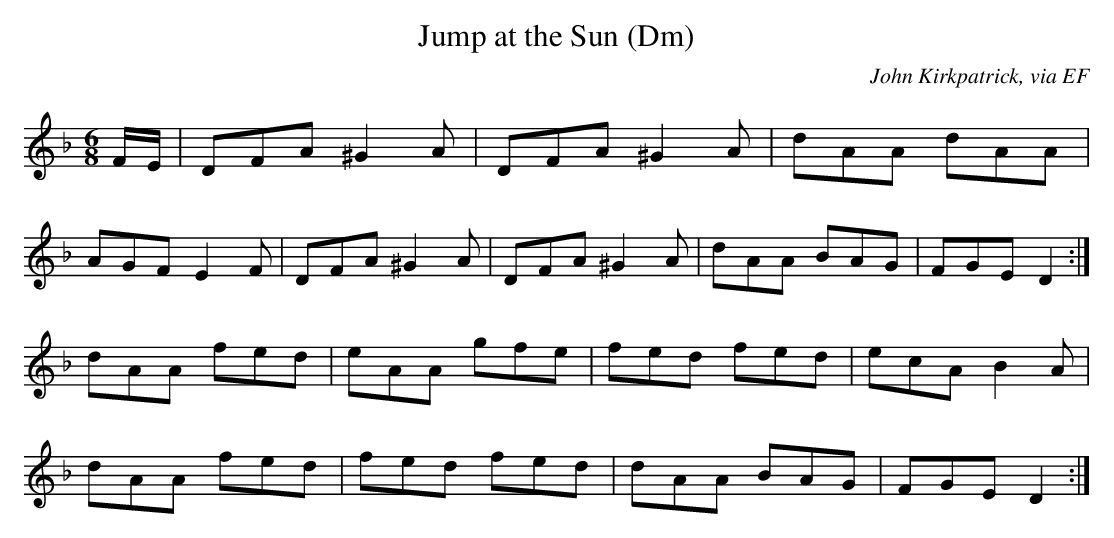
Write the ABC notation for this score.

X:1
T:Jump at the Sun (Dm)
M:6/8
L:1/8
C:John Kirkpatrick, via EF
K:Dm % transposed from Gm
F/2E/2|DFA ^G2A|DFA ^G2A|dAA dAA|!
AGF E2F|DFA ^G2A|DFA ^G2A|dAA BAG|FGE D2:|!
dAA fed|eAA gfe|fed fed|ecA B2A|!
dAA fed|fed fed|dAA BAG|FGE D2:|!
